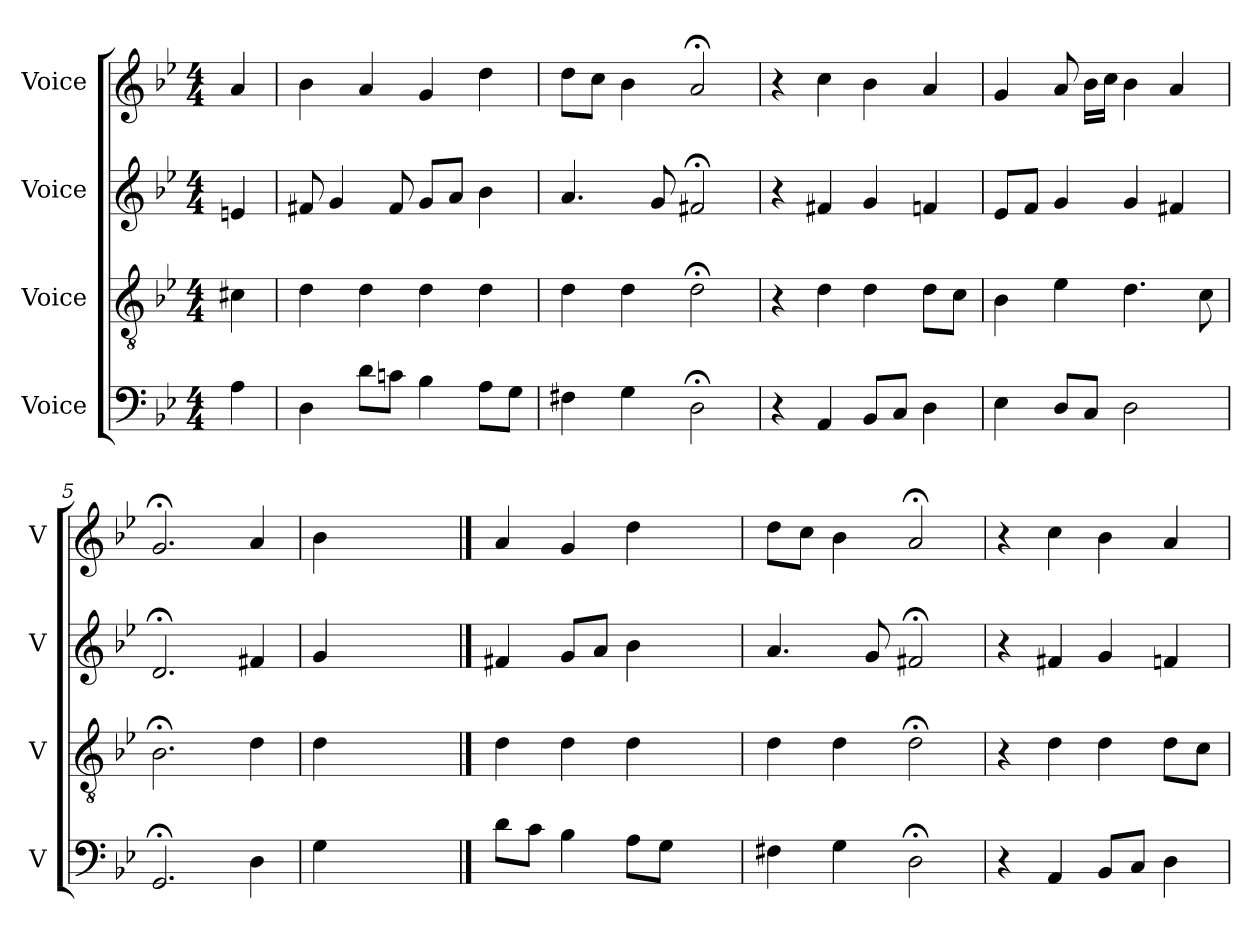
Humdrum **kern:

**kern	**kern	**kern	**kern
*part4	*part3	*part2	*part1
*staff4	*staff3	*staff2	*staff1
*I"Voice	*I"Voice	*I"Voice	*I"Voice
*I'V	*I'V	*I'V	*I'V
*clefF4	*clefGv2	*clefG2	*clefG2
*k[b-e-]	*k[b-e-]	*k[b-e-]	*k[b-e-]
*M4/4	*M4/4	*M4/4	*M4/4
*MM100	*MM100	*MM100	*MM100
=	=	=	=
4A\	4c#X\	4en/	4a/
=1	=1	=1	=1
4D\	4d\	8f#X/	4b-\
.	.	4g/	.
8d\L	4d\	.	4a/
8cn\J	.	8f#/	.
4B-\	4d\	8g/L	4g/
.	.	8a/J	.
8A\L	4d\	4b-\	4dd\
8G\J	.	.	.
=2	=2	=2	=2
4F#X\	4d\	4.a/	8dd\L
.	.	.	8cc\J
4G\	4d\	.	4b-\
.	.	8g/	.
2D;\	2d;\	2f#X;/	2a;/
=3	=3	=3	=3
4r	4r	4r	4r
4AA/	4d\	4f#X/	4cc\
8BB-/L	4d\	4g/	4b-\
8C/J	.	.	.
4D\	8d\L	4fn/	4a/
.	8c\J	.	.
=4	=4	=4	=4
4E-\	4B-\	8e-/L	4g/
.	.	8f/J	.
8D/L	4e-\	4g/	8a/
8C/J	.	.	16b-\LL
.	.	.	16cc\JJ
2D\	4.d\	4g/	4b-\
.	.	4f#X/	4a/
.	8c\	.	.
!!LO:LB:g=z
=5	=5	=5	=5
2.GG;/	2.B-;\	2.d;/	2.g;/
4D\	4d\	4f#X/	4a/
=6	=6	=6	=6
4G\	4d\	4g/	4b-\
2.ryy	2.ryy	2.ryy	2.ryy
==	==	==	==
8d\L	4d\	4f#X/	4a/
8c\J	.	.	.
4B-\	4d\	8g/L	4g/
.	.	8a/J	.
8A\L	4d\	4b-\	4dd\
8G\J	.	.	.
4ryy	4ryy	4ryy	4ryy
=7	=7	=7	=7
4F#X\	4d\	4.a/	8dd\L
.	.	.	8cc\J
4G\	4d\	.	4b-\
.	.	8g/	.
2D;\	2d;\	2f#X;/	2a;/
=8	=8	=8	=8
4r	4r	4r	4r
4AA/	4d\	4f#X/	4cc\
8BB-/L	4d\	4g/	4b-\
8C/J	.	.	.
4D\	8d\L	4fn/	4a/
.	8c\J	.	.
=	=	=	=
*-	*-	*-	*-
